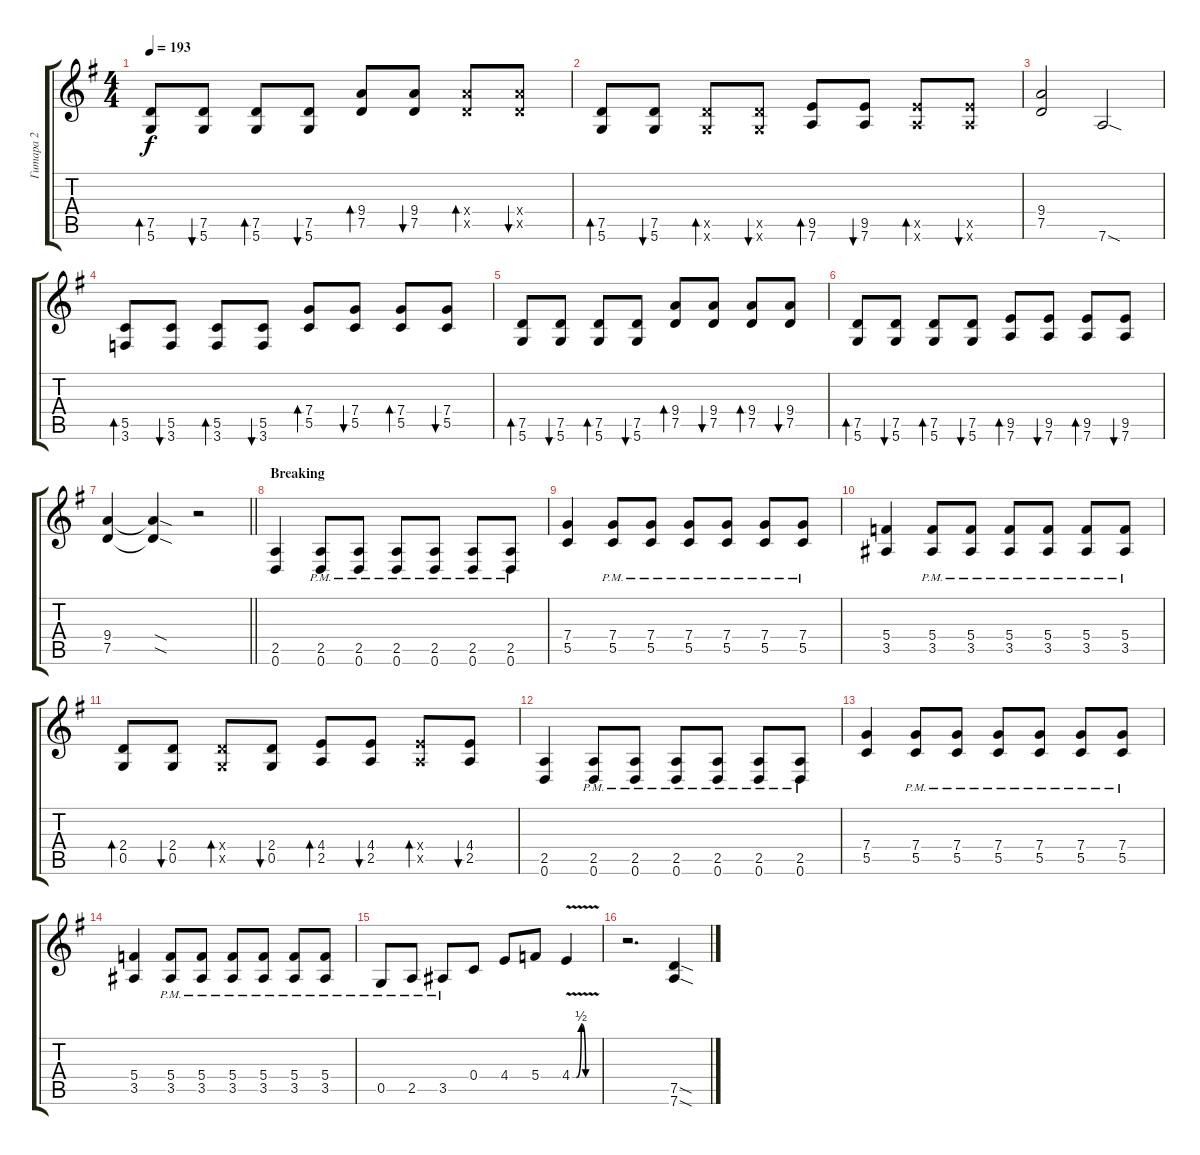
\track ("Гитара 2" "Гитара 2") {instrument distortionguitar}
\staff {score tabs}
\tuning (D4 A3 F3 C3 G2 D2) {hide}
\ts (4 4)
\tempo 193
\clef g2
\ks eminor
(7.5 5.6).8{bd 60 dy f} (7.5 5.6).8{bu 60} (7.5 5.6).8{bd 60} (7.5 5.6).8{bu 60} (9.4 7.5).8{bd 60} (9.4 7.5).8{bu 60} (9.4{x} 7.5{x}).8{bd 60} (9.4{x} 7.5{x}).8{bu 60} |
(7.5 5.6).8{bd 60} (7.5 5.6).8{bu 60} (7.5{x} 5.6{x}).8{bd 60} (7.5{x} 5.6{x}).8{bu 60} (9.5 7.6).8{bd 60} (9.5 7.6).8{bu 60} (9.5{x} 7.6{x}).8{bd 60} (9.5{x} 7.6{x}).8{bu 60} |
(9.4 7.5).2 7.6{sod}.2 |
(5.5 3.6).8{bd 60} (5.5 3.6).8{bu 60} (5.5 3.6).8{bd 60} (5.5 3.6).8{bu 60} (7.4 5.5).8{bd 60} (7.4 5.5).8{bu 60} (7.4 5.5).8{bd 60} (7.4 5.5).8{bu 60} |
(7.5 5.6).8{bd 60} (7.5 5.6).8{bu 60} (7.5 5.6).8{bd 60} (7.5 5.6).8{bu 60} (9.4 7.5).8{bd 60} (9.4 7.5).8{bu 60} (9.4 7.5).8{bd 60} (9.4 7.5).8{bu 60} |
(7.5 5.6).8{bd 60} (7.5 5.6).8{bu 60} (7.5 5.6).8{bd 60} (7.5 5.6).8{bu 60} (9.5 7.6).8{bd 60} (9.5 7.6).8{bu 60} (9.5 7.6).8{bd 60} (9.5 7.6).8{bu 60} |
\barLineRight lightlight
(9.4 7.5).4 (9.4{sod t} 7.5{sod t}).4 r.2 |
\section ("" "Breaking")
(2.5 0.6).4 (2.5{pm} 0.6{pm}).8 (2.5{pm} 0.6{pm}).8 (2.5{pm} 0.6{pm}).8 (2.5{pm} 0.6{pm}).8 (2.5{pm} 0.6{pm}).8 (2.5{pm} 0.6{pm}).8 |
(7.4 5.5).4 (7.4{pm} 5.5{pm}).8 (7.4{pm} 5.5{pm}).8 (7.4{pm} 5.5{pm}).8 (7.4{pm} 5.5{pm}).8 (7.4{pm} 5.5{pm}).8 (7.4{pm} 5.5{pm}).8 |
(5.4 3.5).4 (5.4{pm} 3.5{pm}).8 (5.4{pm} 3.5{pm}).8 (5.4{pm} 3.5{pm}).8 (5.4{pm} 3.5{pm}).8 (5.4{pm} 3.5{pm}).8 (5.4{pm} 3.5{pm}).8 |
(2.4 0.5).8{bd 60} (2.4 0.5).8{bu 60} (2.4{x} 0.5{x}).8{bd 60} (2.4 0.5).8{bu 60} (4.4 2.5).8{bd 60} (4.4 2.5).8{bu 60} (4.4{x} 2.5{x}).8{bd 60} (4.4 2.5).8{bu 60} |
(2.5 0.6).4 (2.5{pm} 0.6{pm}).8 (2.5{pm} 0.6{pm}).8 (2.5{pm} 0.6{pm}).8 (2.5{pm} 0.6{pm}).8 (2.5{pm} 0.6{pm}).8 (2.5{pm} 0.6{pm}).8 |
(7.4 5.5).4 (7.4{pm} 5.5{pm}).8 (7.4{pm} 5.5{pm}).8 (7.4{pm} 5.5{pm}).8 (7.4{pm} 5.5{pm}).8 (7.4{pm} 5.5{pm}).8 (7.4{pm} 5.5{pm}).8 |
(5.4 3.5).4 (5.4{pm} 3.5{pm}).8 (5.4{pm} 3.5{pm}).8 (5.4{pm} 3.5{pm}).8 (5.4{pm} 3.5{pm}).8 (5.4{pm} 3.5{pm}).8 (5.4{pm} 3.5{pm}).8 |
0.5{pm}.8 2.5{pm}.8 3.5{pm}.8 0.4.8 4.4.8 5.4.8 4.4{be (custom 0 0 10 0 21 2 31 0 60 0) v}.4 |
r.2{d} (7.5{sod} 7.6{sod}).4
